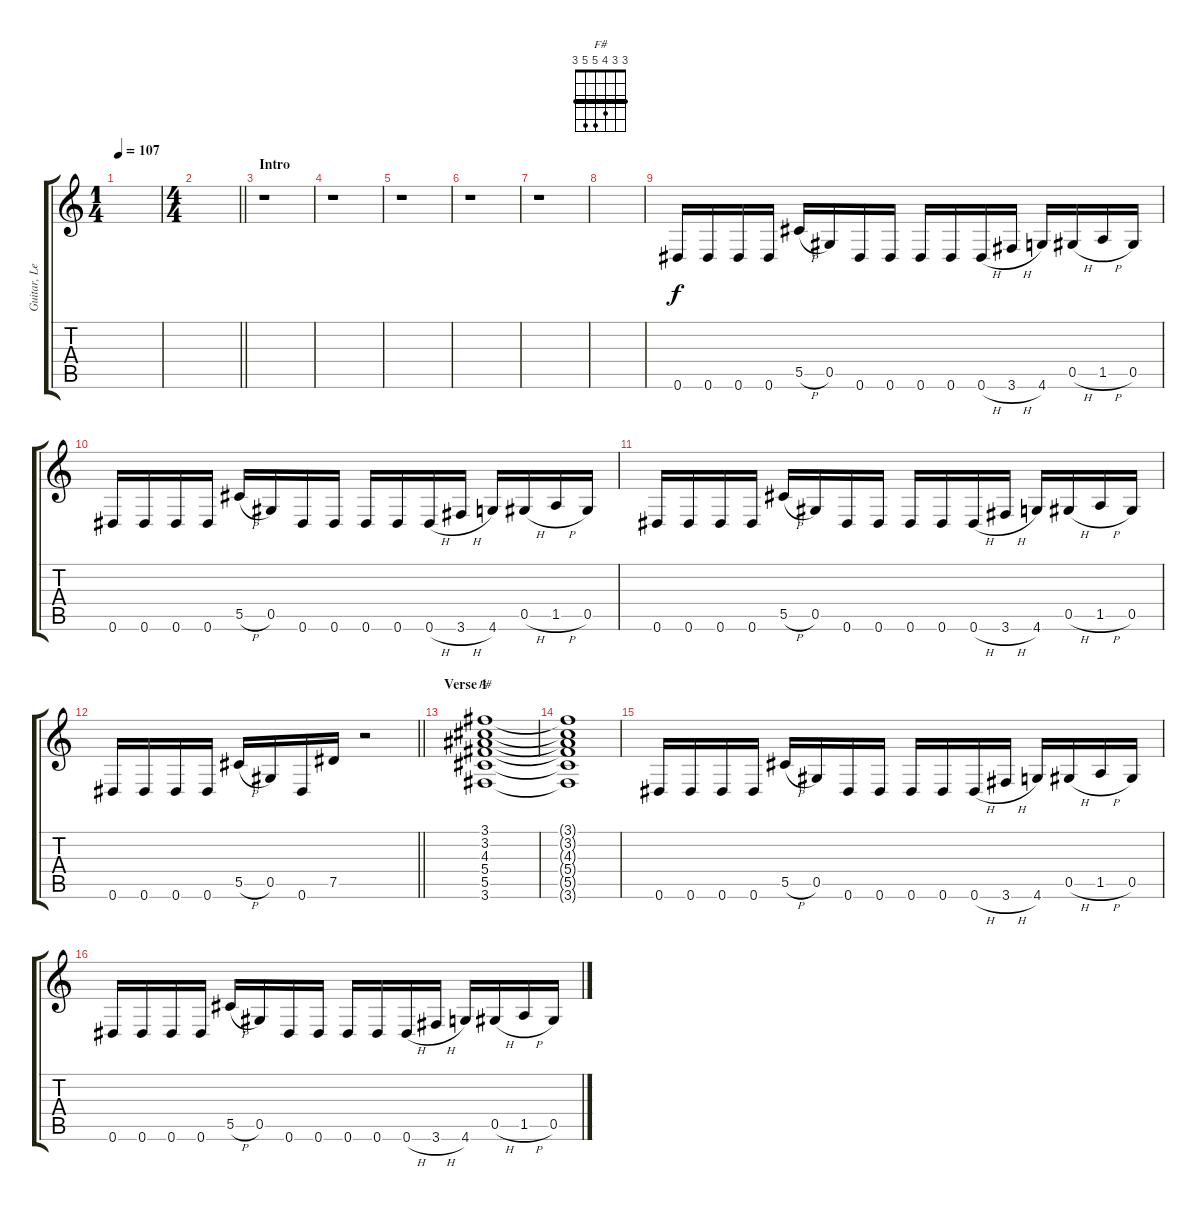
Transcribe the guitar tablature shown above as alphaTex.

\track ("Guitar, Lead" "Guitar, Le") {instrument distortionguitar}
\staff {score tabs}
\tuning (Eb4 Bb3 Gb3 Db3 Ab2 Eb2) {hide}
\chord ("F#" 3 3 4 5 5 3) {barre 3}
\ts (1 4)
\tempo 107
\clef g2
\ks c
|
\ts (4 4)
\barLineRight lightlight
|
\section ("" "Intro")
r.1 |
r.1 |
r.1 |
r.1 |
r.1 |
|
0.6.16 0.6.16 0.6.16 0.6.16 5.5{h}.16 0.5.16 0.6.16 0.6.16 0.6.16 0.6.16 0.6{h}.16 3.6{h}.16 4.6.16 0.5{h}.16 1.5{h}.16 0.5.16 |
0.6.16 0.6.16 0.6.16 0.6.16 5.5{h}.16 0.5.16 0.6.16 0.6.16 0.6.16 0.6.16 0.6{h}.16 3.6{h}.16 4.6.16 0.5{h}.16 1.5{h}.16 0.5.16 |
0.6.16 0.6.16 0.6.16 0.6.16 5.5{h}.16 0.5.16 0.6.16 0.6.16 0.6.16 0.6.16 0.6{h}.16 3.6{h}.16 4.6.16 0.5{h}.16 1.5{h}.16 0.5.16 |
\barLineRight lightlight
0.6.16 0.6.16 0.6.16 0.6.16 5.5{h}.16 0.5.16 0.6.16 7.5.16 r.2 |
\section ("" "Verse 1")
(3.1 3.2 4.3 5.4 5.5 3.6).1{ch "F#"} |
(3.1{t} 3.2{t} 4.3{t} 5.4{t} 5.5{t} 3.6{t}).1 |
0.6.16 0.6.16 0.6.16 0.6.16 5.5{h}.16 0.5.16 0.6.16 0.6.16 0.6.16 0.6.16 0.6{h}.16 3.6{h}.16 4.6.16 0.5{h}.16 1.5{h}.16 0.5.16 |
0.6.16 0.6.16 0.6.16 0.6.16 5.5{h}.16 0.5.16 0.6.16 0.6.16 0.6.16 0.6.16 0.6{h}.16 3.6{h}.16 4.6.16 0.5{h}.16 1.5{h}.16 0.5.16
